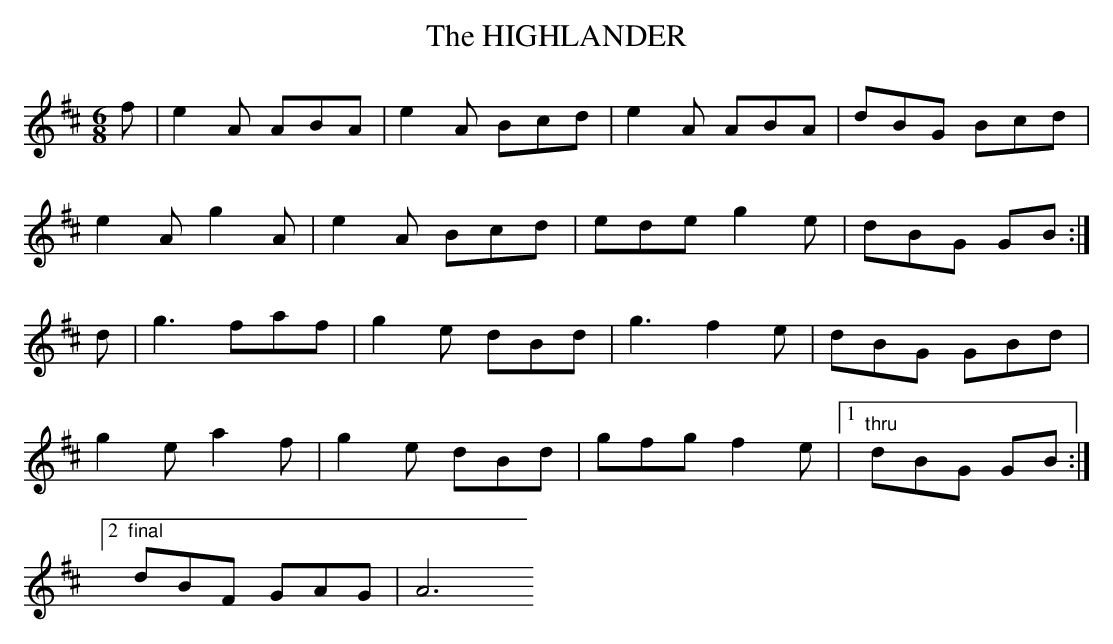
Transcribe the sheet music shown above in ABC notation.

X:1
T:HIGHLANDER, The
is clearly an A modal tune. See note on Ambiguous Tunes
at top of the jigs_ABC file.
M:6/8
L:1/8
K:Amix
f|e2A ABA|e2A Bcd|e2A ABA|dBG Bcd|
e2A g2A|e2A Bcd|ede g2e|dBG GB :|
d|g3 faf|g2e dBd|g3 f2e|dBG GBd|
g2e a2f|g2e dBd|gfg f2e|1 "thru"dBG GB :|
[2 "final"dBF GAG|A6
